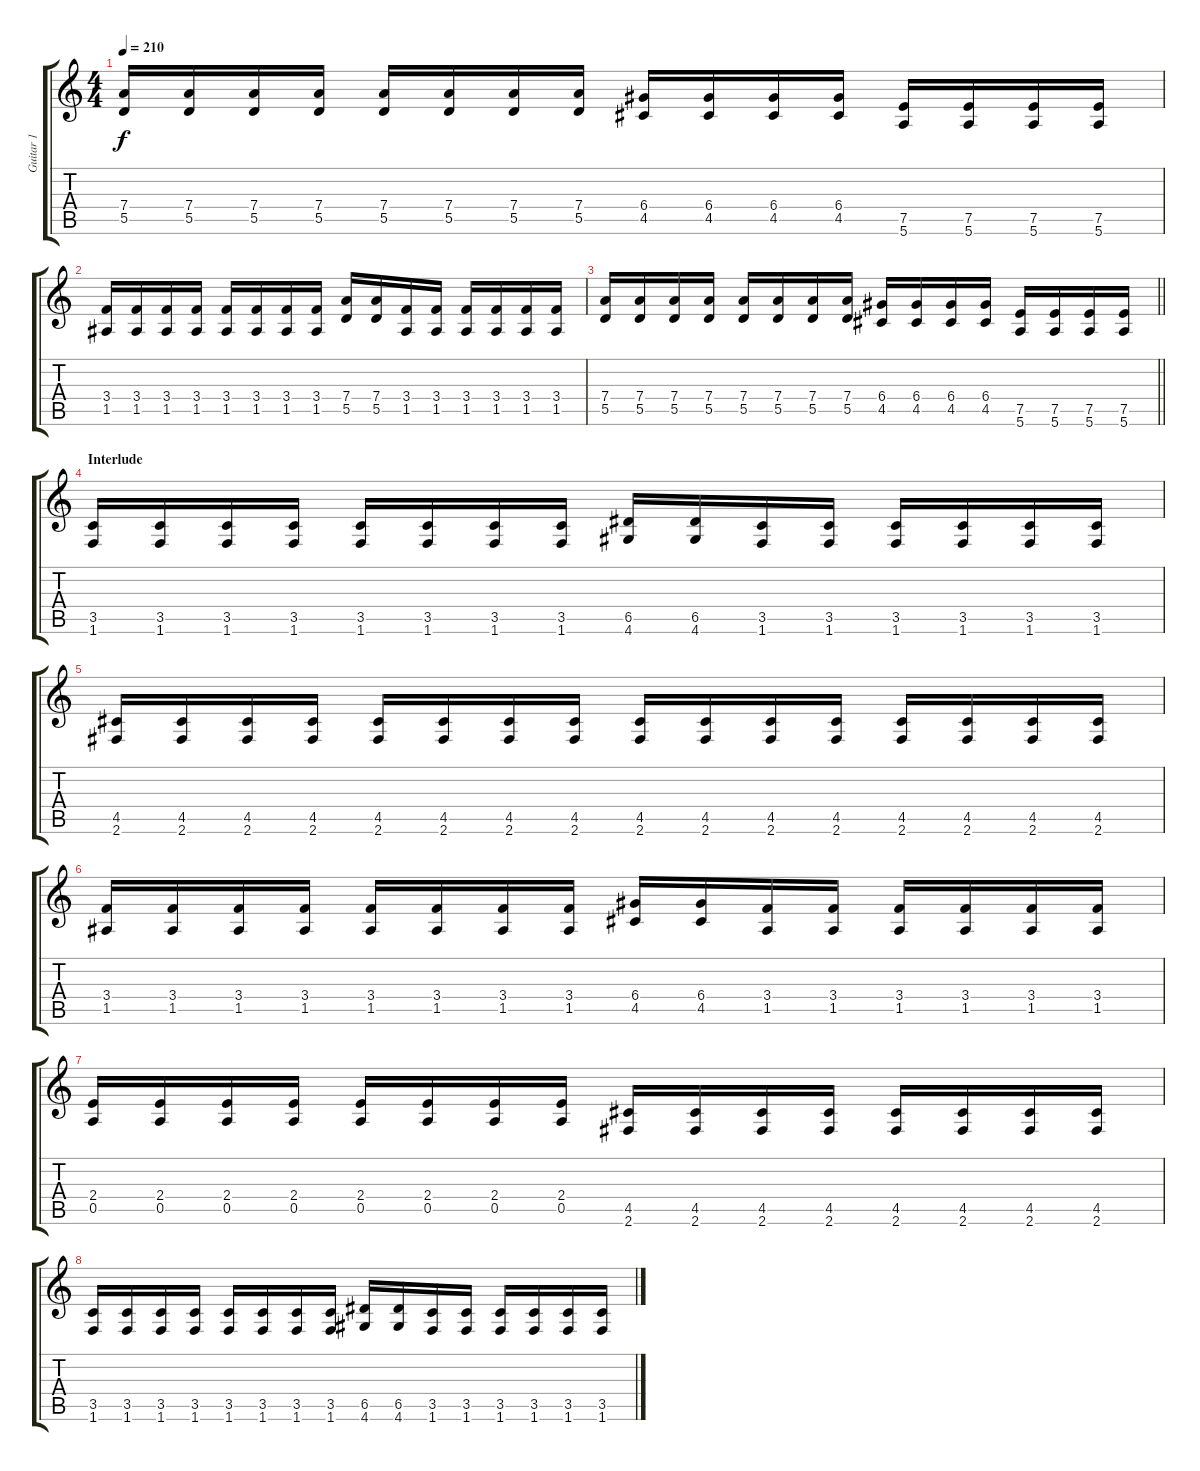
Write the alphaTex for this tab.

\track ("Guitar 1" "Guitar 1") {instrument distortionguitar}
\staff {score tabs}
\tuning (E4 B3 G3 D3 A2 E2) {hide}
\ts (4 4)
\tempo 210
\clef g2
\ks c
(7.4 5.5).16{dy f} (7.4 5.5).16 (7.4 5.5).16 (7.4 5.5).16 (7.4 5.5).16 (7.4 5.5).16 (7.4 5.5).16 (7.4 5.5).16 (6.4 4.5).16 (6.4 4.5).16 (6.4 4.5).16 (6.4 4.5).16 (7.5 5.6).16 (7.5 5.6).16 (7.5 5.6).16 (7.5 5.6).16 |
(3.4 1.5).16 (3.4 1.5).16 (3.4 1.5).16 (3.4 1.5).16 (3.4 1.5).16 (3.4 1.5).16 (3.4 1.5).16 (3.4 1.5).16 (7.4 5.5).16 (7.4 5.5).16 (3.4 1.5).16 (3.4 1.5).16 (3.4 1.5).16 (3.4 1.5).16 (3.4 1.5).16 (3.4 1.5).16 |
\barLineRight lightlight
(7.4 5.5).16 (7.4 5.5).16 (7.4 5.5).16 (7.4 5.5).16 (7.4 5.5).16 (7.4 5.5).16 (7.4 5.5).16 (7.4 5.5).16 (6.4 4.5).16 (6.4 4.5).16 (6.4 4.5).16 (6.4 4.5).16 (7.5 5.6).16 (7.5 5.6).16 (7.5 5.6).16 (7.5 5.6).16 |
\section ("" "Interlude")
(3.5 1.6).16 (3.5 1.6).16 (3.5 1.6).16 (3.5 1.6).16 (3.5 1.6).16 (3.5 1.6).16 (3.5 1.6).16 (3.5 1.6).16 (6.5 4.6).16 (6.5 4.6).16 (3.5 1.6).16 (3.5 1.6).16 (3.5 1.6).16 (3.5 1.6).16 (3.5 1.6).16 (3.5 1.6).16 |
(4.5 2.6).16 (4.5 2.6).16 (4.5 2.6).16 (4.5 2.6).16 (4.5 2.6).16 (4.5 2.6).16 (4.5 2.6).16 (4.5 2.6).16 (4.5 2.6).16 (4.5 2.6).16 (4.5 2.6).16 (4.5 2.6).16 (4.5 2.6).16 (4.5 2.6).16 (4.5 2.6).16 (4.5 2.6).16 |
(3.4 1.5).16 (3.4 1.5).16 (3.4 1.5).16 (3.4 1.5).16 (3.4 1.5).16 (3.4 1.5).16 (3.4 1.5).16 (3.4 1.5).16 (6.4 4.5).16 (6.4 4.5).16 (3.4 1.5).16 (3.4 1.5).16 (3.4 1.5).16 (3.4 1.5).16 (3.4 1.5).16 (3.4 1.5).16 |
(2.4 0.5).16 (2.4 0.5).16 (2.4 0.5).16 (2.4 0.5).16 (2.4 0.5).16 (2.4 0.5).16 (2.4 0.5).16 (2.4 0.5).16 (4.5 2.6).16 (4.5 2.6).16 (4.5 2.6).16 (4.5 2.6).16 (4.5 2.6).16 (4.5 2.6).16 (4.5 2.6).16 (4.5 2.6).16 |
(3.5 1.6).16 (3.5 1.6).16 (3.5 1.6).16 (3.5 1.6).16 (3.5 1.6).16 (3.5 1.6).16 (3.5 1.6).16 (3.5 1.6).16 (6.5 4.6).16 (6.5 4.6).16 (3.5 1.6).16 (3.5 1.6).16 (3.5 1.6).16 (3.5 1.6).16 (3.5 1.6).16 (3.5 1.6).16
